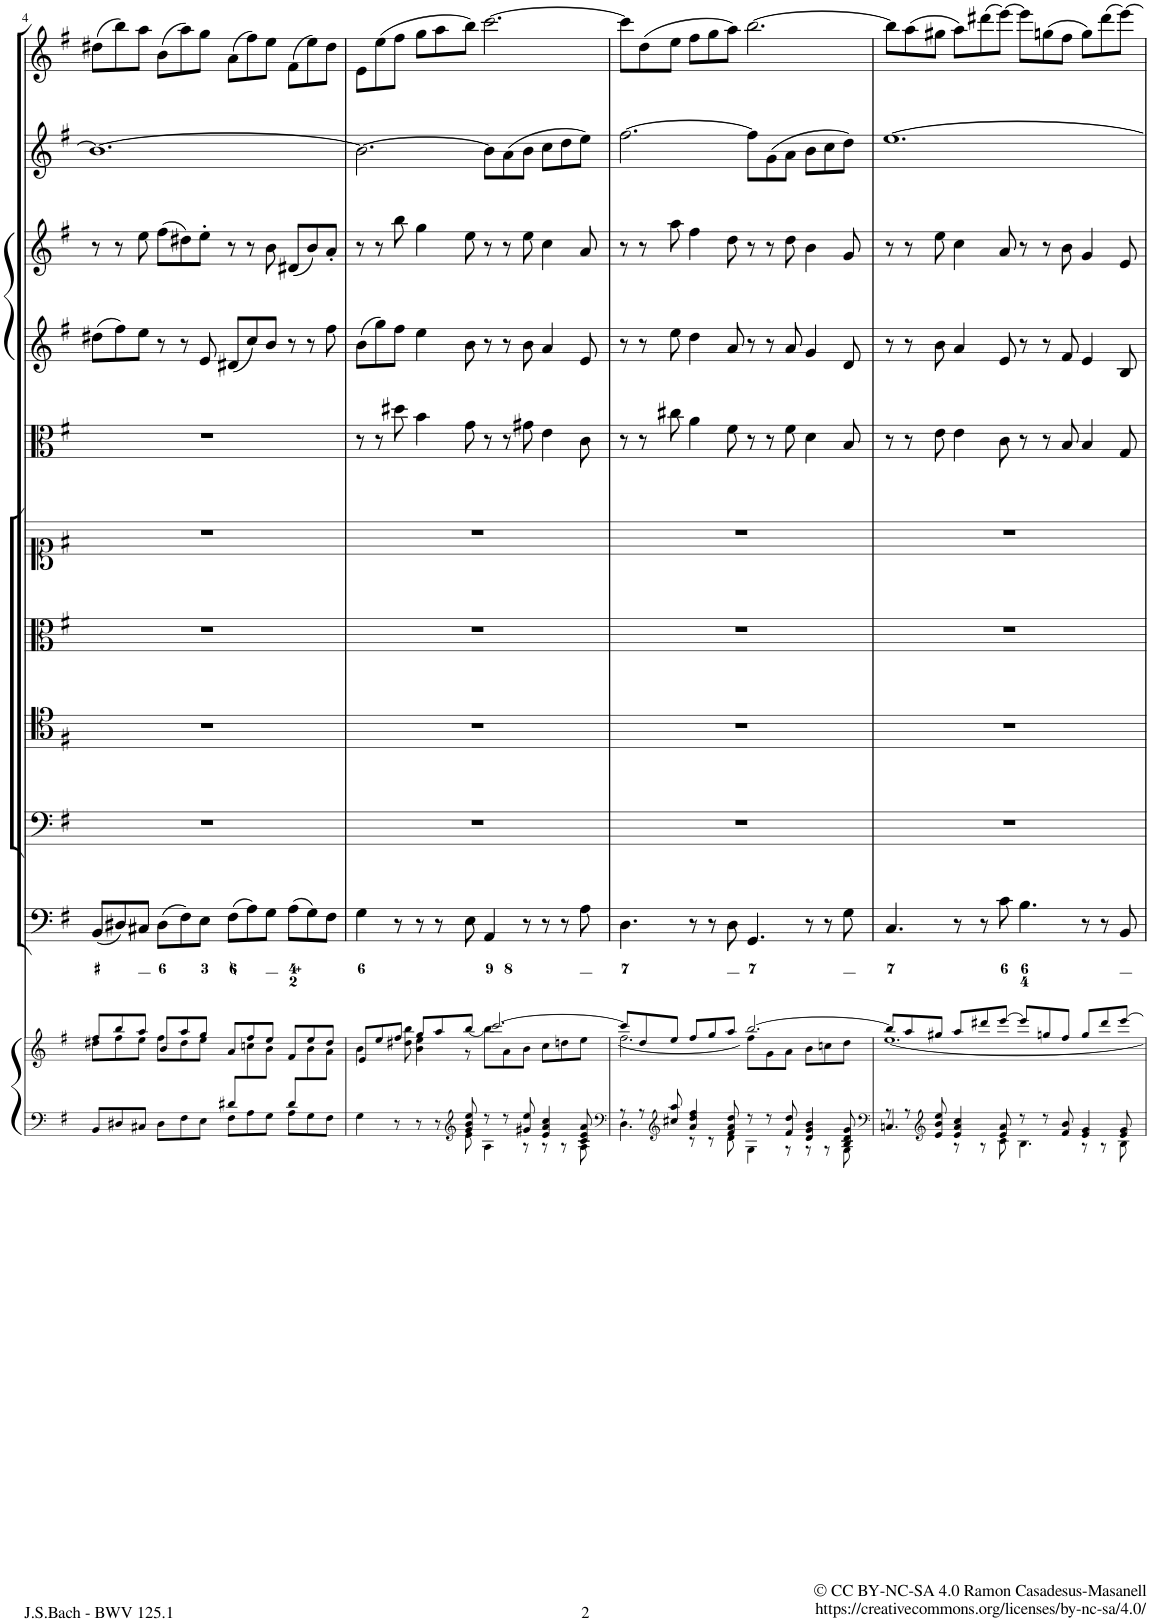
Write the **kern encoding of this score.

**kern	**kern	**kern	**kern	**kern	**kern	**kern	**kern	**kern	**kern	**kern	**kern
*part11	*part11	*part10	*part9	*part8	*part7	*part6	*part5	*part4	*part3	*part2	*part1
*staff12	*staff11	*staff10	*staff9	*staff8	*staff7	*staff6	*staff5	*staff4	*staff3	*staff2	*staff1
*I"Piano reduction	*	*I"Continuo	*I"Basso	*I"Tenore	*I"Alto	*I"Soprano Corno col Soprano	*I"Viola	*I"Violino II	*I"Violino I	*I"Oboe	*I"Flauto traverso
*I'Pno	*	*	*	*	*	*	*I'Vla	*I'Vln	*I'Vln	*I'Ob	*I'Fl
!!LO:PB:g=z
*clefF4	*clefG2	*clefF4	*clefF4	*clefC4	*clefC3	*clefC1	*clefC3	*clefG2	*clefG2	*clefG2	*clefG2
*k[f#]	*k[f#]	*k[f#]	*k[f#]	*k[f#]	*k[f#]	*k[f#]	*k[f#]	*k[f#]	*k[f#]	*k[f#]	*k[f#]
*M12/8	*M12/8	*M12/8	*M12/8	*M12/8	*M12/8	*M12/8	*M12/8	*M12/8	*M12/8	*M12/8	*M12/8
=4	=4	=4	=4	=4	=4	=4	=4	=4	=4	=4	=4
*^	*^	*	*	*	*	*	*	*	*	*	*
2.ryy	8BB/L	8ff#/L	8dd#X\L	(8BB/L	1.r	1.r	1.r	1.r	1.r	(8dd#X\L	8r	1.b_	(8dd#X\L
.	8D#X/	8bb/	8ff#\	8D#X/)	.	.	.	.	.	8ff#\)	8r	.	8bb\)
.	8C#X/J	8aa/J	8ee\J	8C#X/J	.	.	.	.	.	8ee\J	8ee\	.	8aa\J
.	8D#\L	8b/L	8ff#\L	(8D#\L	.	.	.	.	.	8r	(8ff#\L	.	(8b\L
.	8F#\	8aa/	8dd#\	8F#\)	.	.	.	.	.	8r	8dd#X\)	.	8aa\)
.	8E\J	8gg/J	8ee\J	8E\J	.	.	.	.	.	8e/	8ee'\J	.	8gg\J
8d#X/L	8F#\L	8a/L	8ryy	(8F#\L	.	.	.	.	.	(8d#X/L	8r	.	(8a\L
4ryy	8A\	8ff#/	8ccn\	8A\)	.	.	.	.	.	8cc/)	8r	.	8ff#\)
.	8G\J	8ee/J	8b\J	8G\J	.	.	.	.	.	8b/J	8b\	.	8ee\J
8d#/L	8A\L	8f#/L	8ryy	(8A\L	.	.	.	.	.	8r	(8d#X/L	.	(8f#\L
4ryy	8G\	8ee/	8b\	8G\)	.	.	.	.	.	8r	8b/)	.	8ee\)
.	8F#\J	8dd#/J	8a\J	8F#\J	.	.	.	.	.	8ff#\	8a'/J	.	8dd#\J
=5	=5	=5	=5	=5	=5	=5	=5	=5	=5	=5	=5	=5	=5
4G\	2ryy	8e/L	4b\	4G\	1.r	1.r	1.r	1.r	8r	(8b\L	8r	2.b\_	8e\L
.	.	8ee/	.	.	.	.	.	.	8r	8gg\)	8r	.	(8ee\
8r	.	8ff#/J	8dd#X\ 8bb\	8r	.	.	.	.	8dd#X\	8ff#\J	8bb\	.	8ff#\J
8r	.	8gg/L	4b\ 4ee\	8r	.	.	.	.	4b\	4ee\	4gg\	.	8gg\L
8r	8ryy	8aa/	.	8r	.	.	.	.	.	.	.	.	8aa\
*clefG2	*	*	*	*	*	*	*	*	*	*	*	*	*
8g/ 8b/ 8ee/	8e\	[<8bb/J	8r	8E\	.	.	.	.	8g\	8b\	8ee\	.	8bb\J)
8r	4A\	[2.ccc/	8bb\L]	4AA/	.	.	.	.	8r	8r	8r	8b\L]	[2.ccc\
8r	.	.	8a\	.	.	.	.	.	8r	8r	8r	(8a\	.
8g#X/ 8ee/	8r	.	8b\J	8r	.	.	.	.	8g#X\	8b\	8ee\	8b\J	.
4e/ 4a/ 4cc/	8r	.	8cc\L	8r	.	.	.	.	4e\	4a/	4cc\	8cc\L	.
.	8r	.	8ddn\	8r	.	.	.	.	.	.	.	8dd\	.
8c/ 8e/ 8a/	8A\	.	8ee\J	8A\	.	.	.	.	8c\	8e/	8a/	8ee\J)	.
=6	=6	=6	=6	=6	=6	=6	=6	=6	=6	=6	=6	=6	=6
*clefF4	*	*	*	*	*	*	*	*	*	*	*	*	*
8r	4.D\	8ccc/L]	[2.ff#\	4.D\	1.r	1.r	1.r	1.r	8r	8r	8r	[2.ff#\	8ccc\L]
8r	.	8dd/	.	.	.	.	.	.	8r	8r	8r	.	(8dd\
*clefG2	*	*	*	*	*	*	*	*	*	*	*	*	*
8cc#X/ 8aa/	.	8ee/J	.	.	.	.	.	.	8cc#X\	8ee\	8aa\	.	8ee\J
4a/ 4dd/ 4ff#/	8r	8ff#/L	.	8r	.	.	.	.	4a\	4dd\	4ff#\	.	8ff#\L
.	8r	8gg/	.	8r	.	.	.	.	.	.	.	.	8gg\
8f#/ 8a/ 8dd/	8d\	8aa/J	.	8D\	.	.	.	.	8f#\	8a/	8dd\	.	8aa\J)
8r	4G\	[2.bb/	8ff#\L]	4.GG/	.	.	.	.	8r	8r	8r	8ff#\L]	[2.bb\
8r	.	.	8g\	.	.	.	.	.	8r	8r	8r	(8g\	.
8f#/ 8dd/	8r	.	8a\J	.	.	.	.	.	8f#\	8a/	8dd\	8a\J	.
4d/ 4g/ 4b/	8r	.	8b\L	8r	.	.	.	.	4d\	4g/	4b\	8b\L	.
.	8r	.	8ccn\	8r	.	.	.	.	.	.	.	8cc\	.
8B/ 8d/ 8g/	8G\	.	8dd\J	8G\	.	.	.	.	8B/	8d/	8g/	8dd\J)	.
=7	=7	=7	=7	=7	=7	=7	=7	=7	=7	=7	=7	=7	=7
*clefF4	*	*	*	*	*	*	*	*	*	*	*	*	*
8r	4.Cn/	8bb/L]	[1.ee	4.C/	1.r	1.r	1.r	1.r	8r	8r	8r	[1.ee	8bb\L]
8r	.	8aa/	.	.	.	.	.	.	8r	8r	8r	.	(8aa\
*clefG2	*	*	*	*	*	*	*	*	*	*	*	*	*
8e/ 8b/ 8ee/	.	8gg#X/J	.	.	.	.	.	.	8e\	8b\	8ee\	.	8gg#X\J
4e/ 4a/ 4cc/	8r	8aa/L	.	8r	.	.	.	.	4e\	4a/	4cc\	.	8aa\L)
.	8r	8ddd#X/	.	8r	.	.	.	.	.	.	.	.	(8ddd#X\
8e/ 8a/	8c\	[8eee/J	.	8c\	.	.	.	.	8c\	8e/	8a/	.	[8eee\J)
8r	4.B\	8eee/L]	.	4.B\	.	.	.	.	8r	8r	8r	.	8eee\L]
8r	.	8ggn/	.	.	.	.	.	.	8r	8r	8r	.	(8ggn\
8f#/ 8b/	.	8ff#/J	.	.	.	.	.	.	8B/	8f#/	8b\	.	8ff#\J
4e/ 4g/	8r	8gg/L	.	8r	.	.	.	.	4B/	4e/	4g/	.	8gg\L)
.	8r	8ddd#/	.	8r	.	.	.	.	.	.	.	.	(8ddd#\
8e/ 8g/	8B\	[8eee/J	.	8BB/	.	.	.	.	8G/	8B/	8e/	.	[8eee\J)
*v	*v	*	*	*	*	*	*	*	*	*	*	*	*
*	*v	*v	*	*	*	*	*	*	*	*	*	*
=	=	=	=	=	=	=	=	=	=	=	=
*-	*-	*-	*-	*-	*-	*-	*-	*-	*-	*-	*-
